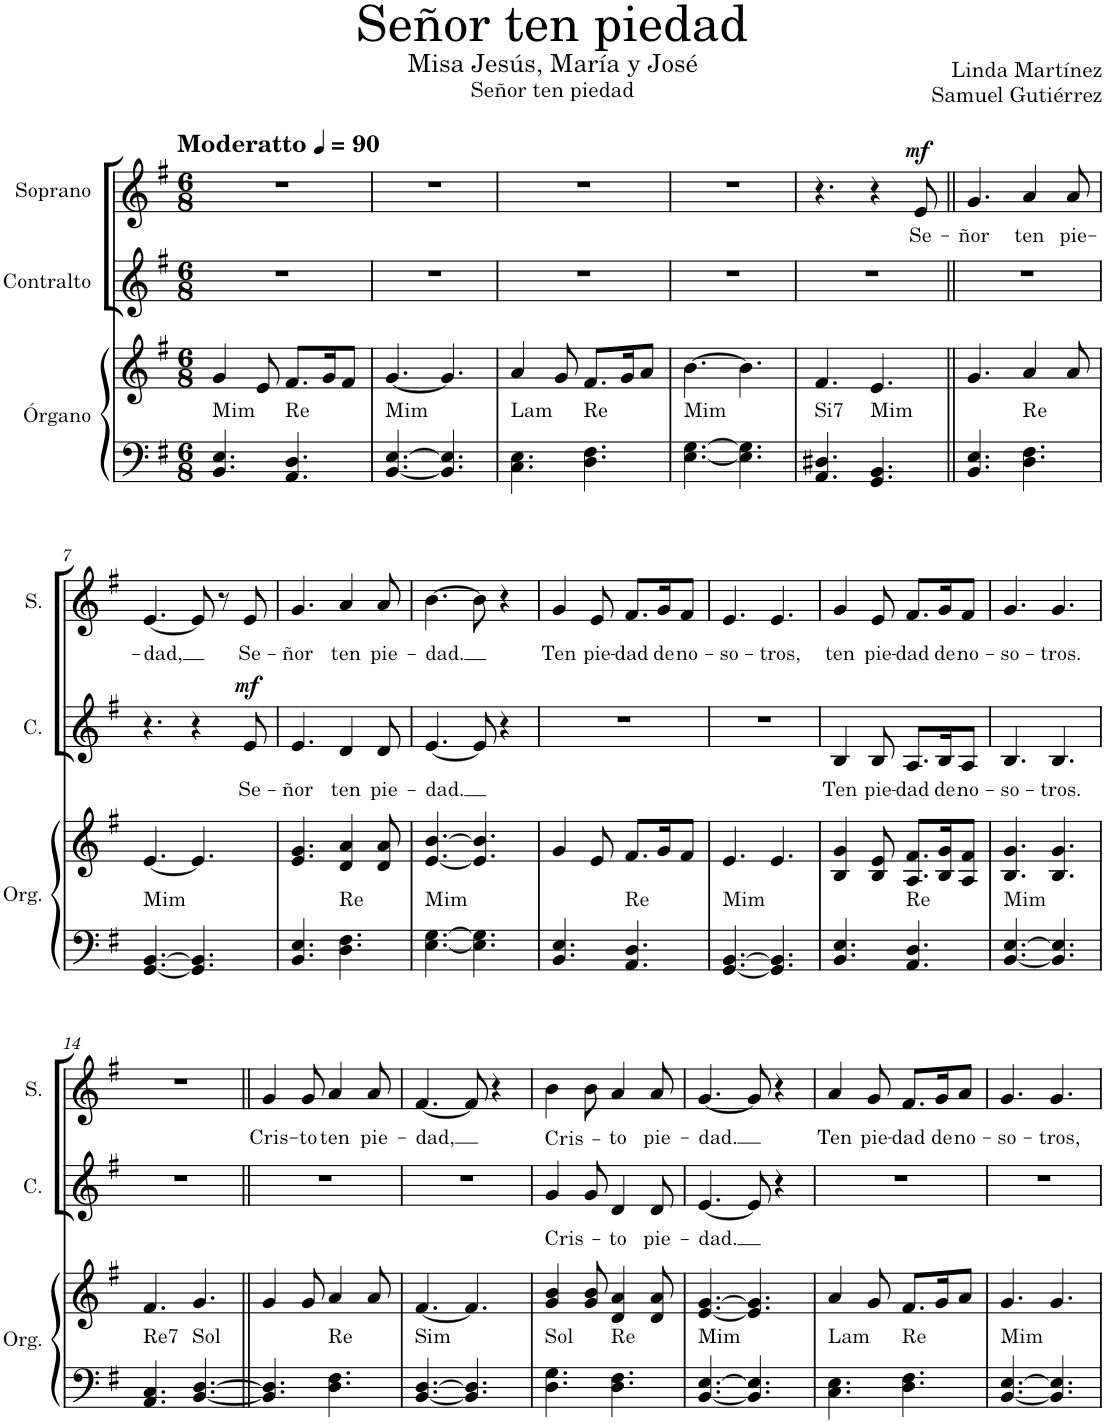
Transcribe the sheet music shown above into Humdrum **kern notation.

**kern	**kern	**harte	**kern	**text	**dynam	**kern	**text	**dynam
*part3	*part3	*part3	*part2	*part2	*part2	*part1	*part1	*part1
*staff4	*staff3	*	*staff2	*staff2	*staff2	*staff1	*staff1	*staff1
*I"Órgano	*	*	*I"Contralto	*	*	*I"Soprano	*	*
*	*	*	*I'C.	*	*	*I'S.	*	*
*clefF4	*clefG2	*	*clefG2	*	*	*clefG2	*	*
*k[f#]	*k[f#]	*	*k[f#]	*	*	*k[f#]	*	*
*M6/8	*M6/8	*	*M6/8	*	*	*M6/8	*	*
*MM90	*MM90	*	*MM90	*	*	*MM90	*	*
=1	=1	=1	=1	=1	=1	=1	=1	=1
!	!	!LO:H:kt=Mim	!	!	!	!LO:TX:a:B:t=Moderatto	!	!
4.BB/ 4.E/	4g/	N	2.r	.	.	2.r	.	.
.	8e/	.	.	.	.	.	.	.
!	!	!LO:H:kt=Re	!	!	!	!	!	!
4.AA/ 4.D/	8.f#/L	N	.	.	.	.	.	.
.	16g/K	.	.	.	.	.	.	.
.	8f#/J	.	.	.	.	.	.	.
=2	=2	=2	=2	=2	=2	=2	=2	=2
!	!	!LO:H:kt=Mim	!	!	!	!	!	!
[4.BB/ [4.E/	[4.g/	N	2.r	.	.	2.r	.	.
4.BB/] 4.E/]	4.g/]	.	.	.	.	.	.	.
=3	=3	=3	=3	=3	=3	=3	=3	=3
!	!	!LO:H:kt=Lam	!	!	!	!	!	!
4.C\ 4.E\	4a/	N	2.r	.	.	2.r	.	.
.	8g/	.	.	.	.	.	.	.
!	!	!LO:H:kt=Re	!	!	!	!	!	!
4.D\ 4.F#\	8.f#/L	N	.	.	.	.	.	.
.	16g/K	.	.	.	.	.	.	.
.	8a/J	.	.	.	.	.	.	.
=4	=4	=4	=4	=4	=4	=4	=4	=4
!	!	!LO:H:kt=Mim	!	!	!	!	!	!
[4.E\ [4.G\	[4.b\	N	2.r	.	.	2.r	.	.
4.E\] 4.G\]	4.b\]	.	.	.	.	.	.	.
=5	=5	=5	=5	=5	=5	=5	=5	=5
!	!	!LO:H:kt=Si7	!	!	!	!	!	!
4.AA/ 4.D#X/	4.f#/	N	2.r	.	.	4.r	.	.
!	!	!LO:H:kt=Mim	!	!	!	!	!	!
4.GG/ 4.BB/	4.e/	N	.	.	.	4r	.	.
!	!	!	!	!	!	!	!LO:LY:b	!LO:DY:a
.	.	.	.	.	.	8e/	Se-	mf
=6||	=6||	=6||	=6||	=6||	=6||	=6||	=6||	=6||
!	!	!	!	!	!	!	!LO:LY:b	!
4.BB/ 4.E/	4.g/	.	2.r	.	.	4.g/	-ñor	.
!	!	!LO:H:kt=Re	!	!	!	!	!LO:LY:b	!
4.D\ 4.F#\	4a/	N	.	.	.	4a/	ten	.
!	!	!	!	!	!	!	!LO:LY:b	!
.	8a/	.	.	.	.	8a/	pie-	.
!!LO:LB:g=z
=7	=7	=7	=7	=7	=7	=7	=7	=7
!	!	!LO:H:kt=Mim	!	!	!	!	!LO:LY:b	!
[4.GG/ [4.BB/	[4.e/	N	4.r	.	.	[4.e/	-dad,	.
4.GG/] 4.BB/]	4.e/]	.	4r	.	.	8e/]	.	.
.	.	.	.	.	.	8r	.	.
!	!	!	!	!LO:LY:b	!LO:DY:a	!	!LO:LY:b	!
.	.	.	8e/	Se-	mf	8e/	Se-	.
=8	=8	=8	=8	=8	=8	=8	=8	=8
!	!	!	!	!LO:LY:b	!	!	!LO:LY:b	!
4.BB/ 4.E/	4.e/ 4.g/	.	4.e/	-ñor	.	4.g/	-ñor	.
!	!	!LO:H:kt=Re	!	!LO:LY:b	!	!	!LO:LY:b	!
4.D\ 4.F#\	4d/ 4a/	N	4d/	ten	.	4a/	ten	.
!	!	!	!	!LO:LY:b	!	!	!LO:LY:b	!
.	8d/ 8a/	.	8d/	pie-	.	8a/	pie-	.
=9	=9	=9	=9	=9	=9	=9	=9	=9
!	!	!LO:H:kt=Mim	!	!LO:LY:b	!	!	!LO:LY:b	!
[4.E\ [4.G\	[4.e/ [4.b/	N	[4.e/	-dad.	.	[4.b\	-dad.	.
4.E\] 4.G\]	4.e/] 4.b/]	.	8e/]	.	.	8b\]	.	.
.	.	.	4r	.	.	4r	.	.
=10	=10	=10	=10	=10	=10	=10	=10	=10
!	!	!	!	!	!	!	!LO:LY:b	!
4.BB/ 4.E/	4g/	.	2.r	.	.	4g/	Ten	.
!	!	!	!	!	!	!	!LO:LY:b	!
.	8e/	.	.	.	.	8e/	pie-	.
!	!	!LO:H:kt=Re	!	!	!	!	!LO:LY:b	!
4.AA/ 4.D/	8.f#/L	N	.	.	.	8.f#/L	-dad	.
!	!	!	!	!	!	!	!LO:LY:b	!
.	16g/K	.	.	.	.	16g/K	de	.
!	!	!	!	!	!	!	!LO:LY:b	!
.	8f#/J	.	.	.	.	8f#/J	no-	.
=11	=11	=11	=11	=11	=11	=11	=11	=11
!	!	!LO:H:kt=Mim	!	!	!	!	!LO:LY:b	!
[4.GG/ [4.BB/	4.e/	N	2.r	.	.	4.e/	-so-	.
!	!	!	!	!	!	!	!LO:LY:b	!
4.GG/] 4.BB/]	4.e/	.	.	.	.	4.e/	-tros,	.
=12	=12	=12	=12	=12	=12	=12	=12	=12
!	!	!	!	!LO:LY:b	!	!	!LO:LY:b	!
4.BB/ 4.E/	4B/ 4g/	.	4B/	Ten	.	4g/	ten	.
!	!	!	!	!LO:LY:b	!	!	!LO:LY:b	!
.	8B/ 8e/	.	8B/	pie-	.	8e/	pie-	.
!	!	!LO:H:kt=Re	!	!LO:LY:b	!	!	!LO:LY:b	!
4.AA/ 4.D/	8.A/ 8.f#/L	N	8.A/L	-dad	.	8.f#/L	-dad	.
!	!	!	!	!LO:LY:b	!	!	!LO:LY:b	!
.	16B/ 16g/K	.	16B/K	de	.	16g/K	de	.
!	!	!	!	!LO:LY:b	!	!	!LO:LY:b	!
.	8A/ 8f#/J	.	8A/J	no-	.	8f#/J	no-	.
=13	=13	=13	=13	=13	=13	=13	=13	=13
!	!	!LO:H:kt=Mim	!	!LO:LY:b	!	!	!LO:LY:b	!
[4.BB/ [4.E/	4.B/ 4.g/	N	4.B/	-so-	.	4.g/	-so-	.
!	!	!	!	!LO:LY:b	!	!	!LO:LY:b	!
4.BB/] 4.E/]	4.B/ 4.g/	.	4.B/	-tros.	.	4.g/	-tros.	.
!!LO:LB:g=z
=14	=14	=14	=14	=14	=14	=14	=14	=14
!	!	!LO:H:kt=Re7	!	!	!	!	!	!
4.AA/ 4.C/	4.f#/	N	2.r	.	.	2.r	.	.
!	!	!LO:H:kt=Sol	!	!	!	!	!	!
[4.BB/ [4.D/	4.g/	N	.	.	.	.	.	.
=15||	=15||	=15||	=15||	=15||	=15||	=15||	=15||	=15||
!	!	!	!	!	!	!	!LO:LY:b	!
4.BB/] 4.D/]	4g/	.	2.r	.	.	4g/	-Cris-	.
!	!	!	!	!	!	!	!LO:LY:b	!
.	8g/	.	.	.	.	8g/	-to	.
!	!	!LO:H:kt=Re	!	!	!	!	!LO:LY:b	!
4.D\ 4.F#\	4a/	N	.	.	.	4a/	ten	.
!	!	!	!	!	!	!	!LO:LY:b	!
.	8a/	.	.	.	.	8a/	pie-	.
=16	=16	=16	=16	=16	=16	=16	=16	=16
!	!	!LO:H:kt=Sim	!	!	!	!	!LO:LY:b	!
[4.BB/ [4.D/	[4.f#/	N	2.r	.	.	[4.f#/	-dad,	.
4.BB/] 4.D/]	4.f#/]	.	.	.	.	8f#/]	.	.
.	.	.	.	.	.	4r	.	.
=17	=17	=17	=17	=17	=17	=17	=17	=17
!	!	!LO:H:kt=Sol	!	!LO:LY:b	!	!	!LO:LY:b	!
4.D\ 4.G\	4g/ 4b/	N	4g/	-Cris-	.	4b\	-Cris-	.
.	8g/ 8b/	.	8g/	.	.	8b\	.	.
!	!	!LO:H:kt=Re	!	!LO:LY:b	!	!	!LO:LY:b	!
4.D\ 4.F#\	4d/ 4a/	N	4d/	-to	.	4a/	-to	.
!	!	!	!	!LO:LY:b	!	!	!LO:LY:b	!
.	8d/ 8a/	.	8d/	pie-	.	8a/	pie-	.
=18	=18	=18	=18	=18	=18	=18	=18	=18
!	!	!LO:H:kt=Mim	!	!LO:LY:b	!	!	!LO:LY:b	!
[4.BB/ [4.E/	[4.e/ [4.g/	N	[4.e/	-dad.	.	[4.g/	-dad.	.
4.BB/] 4.E/]	4.e/] 4.g/]	.	8e/]	.	.	8g/]	.	.
.	.	.	4r	.	.	4r	.	.
=19	=19	=19	=19	=19	=19	=19	=19	=19
!	!	!LO:H:kt=Lam	!	!	!	!	!LO:LY:b	!
4.C\ 4.E\	4a/	N	2.r	.	.	4a/	Ten	.
!	!	!	!	!	!	!	!LO:LY:b	!
.	8g/	.	.	.	.	8g/	pie-	.
!	!	!LO:H:kt=Re	!	!	!	!	!LO:LY:b	!
4.D\ 4.F#\	8.f#/L	N	.	.	.	8.f#/L	-dad	.
!	!	!	!	!	!	!	!LO:LY:b	!
.	16g/K	.	.	.	.	16g/K	de	.
!	!	!	!	!	!	!	!LO:LY:b	!
.	8a/J	.	.	.	.	8a/J	no-	.
=20	=20	=20	=20	=20	=20	=20	=20	=20
!	!	!LO:H:kt=Mim	!	!	!	!	!LO:LY:b	!
[4.BB/ [4.E/	4.g/	N	2.r	.	.	4.g/	-so-	.
!	!	!	!	!	!	!	!LO:LY:b	!
4.BB/] 4.E/]	4.g/	.	.	.	.	4.g/	-tros,	.
=	=	=	=	=	=	=	=	=
*-	*-	*-	*-	*-	*-	*-	*-	*-
